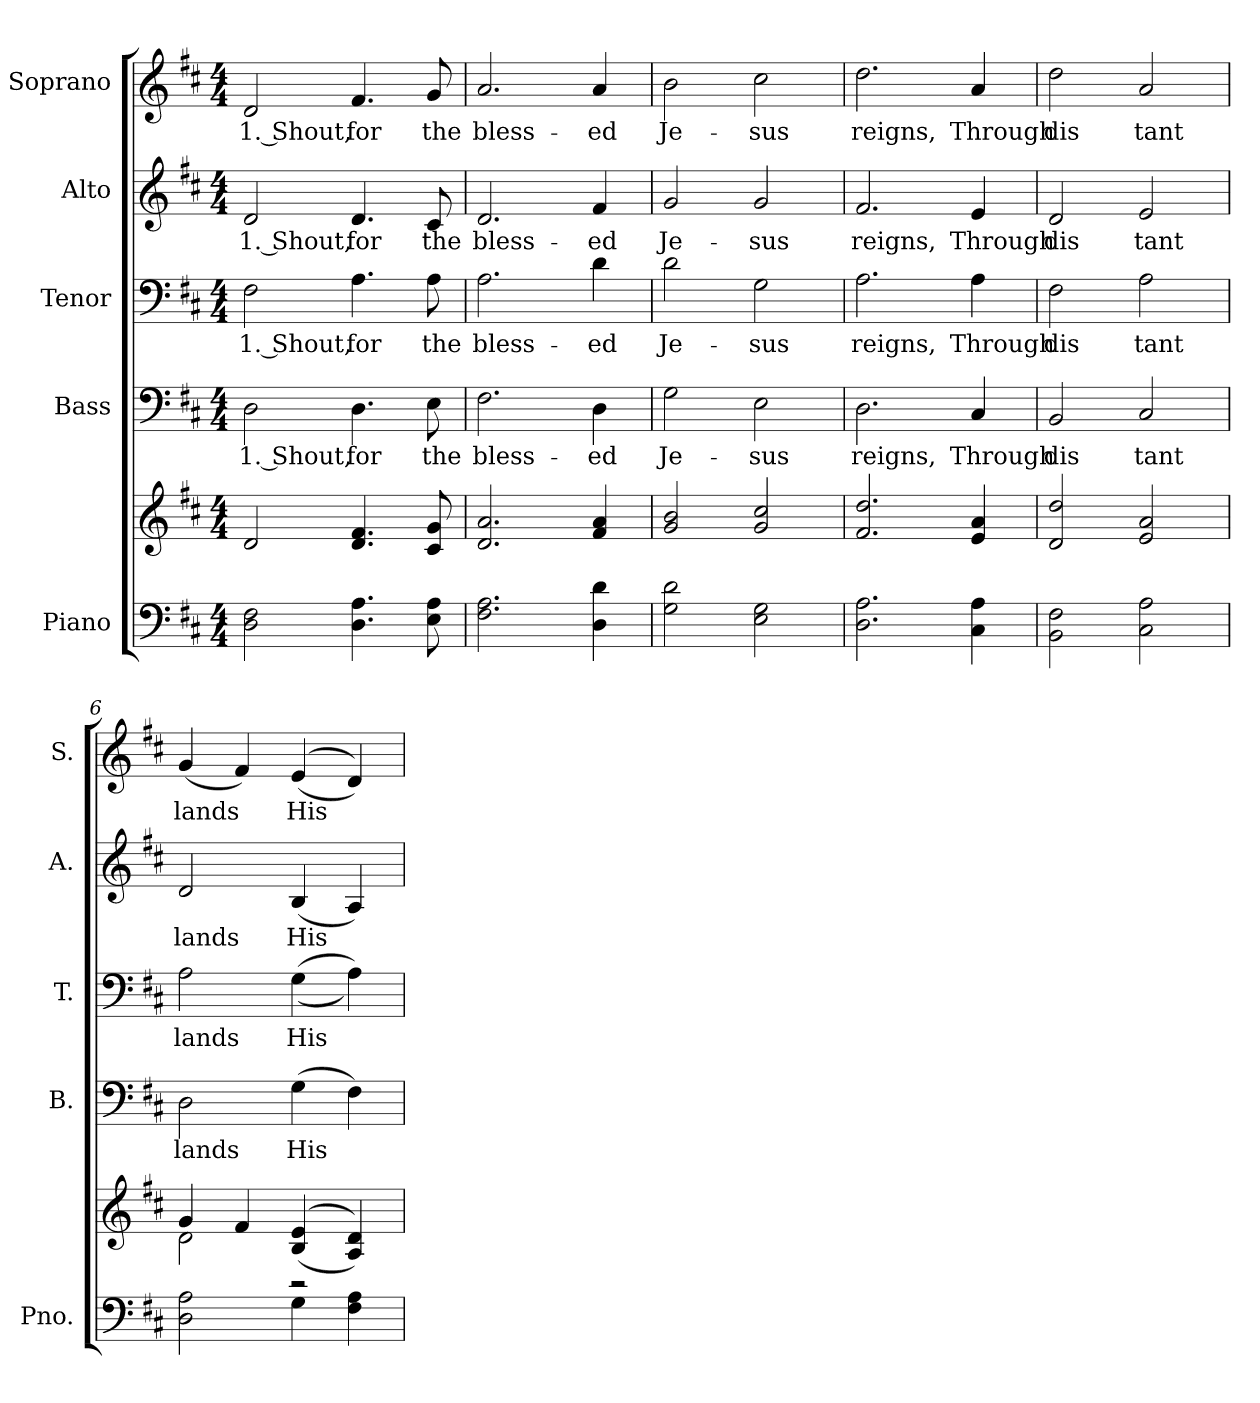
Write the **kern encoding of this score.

**kern	**kern	**kern	**text	**kern	**text	**kern	**text	**kern	**text
*part5	*part5	*part4	*part4	*part3	*part3	*part2	*part2	*part1	*part1
*staff6	*staff5	*staff4	*staff4	*staff3	*staff3	*staff2	*staff2	*staff1	*staff1
*I"Piano	*	*I"Bass	*	*I"Tenor	*	*I"Alto	*	*I"Soprano	*
*I'Pno.	*	*I'B.	*	*I'T.	*	*I'A.	*	*I'S.	*
!!LO:PB:g=z
*clefF4	*clefG2	*clefF4	*	*clefF4	*	*clefG2	*	*clefG2	*
*k[f#c#]	*k[f#c#]	*k[f#c#]	*	*k[f#c#]	*	*k[f#c#]	*	*k[f#c#]	*
*D:	*D:	*D:	*	*D:	*	*D:	*	*D:	*
*M4/4	*M4/4	*M4/4	*	*M4/4	*	*M4/4	*	*M4/4	*
*MM150	*MM150	*MM150	*	*MM150	*	*MM150	*	*MM150	*
=1	=1	=1	=1	=1	=1	=1	=1	=1	=1
!	!	!	!LO:LY:b:color=#000000	!	!	!	!	!	!
!	!	!	!	!	!LO:LY:b:color=#000000	!	!	!	!
!	!	!	!	!	!	!	!LO:LY:b:color=#000000	!	!
!	!	!	!	!	!	!	!	!	!LO:LY:b:color=#000000
2Di\ 2F#i	2di/	2Di\	1. Shout,	2F#i\	1. Shout,	2di/	1. Shout,	2di/	1. Shout,
!	!	!	!LO:LY:b:color=#000000	!	!	!	!	!	!
!	!	!	!	!	!LO:LY:b:color=#000000	!	!	!	!
!	!	!	!	!	!	!	!LO:LY:b:color=#000000	!	!
!	!	!	!	!	!	!	!	!	!LO:LY:b:color=#000000
4.Di\ 4.Ai	4.di/ 4.f#i	4.Di\	for	4.Ai\	for	4.di/	for	4.f#i/	for
!	!	!	!LO:LY:b:color=#000000	!	!	!	!	!	!
!	!	!	!	!	!LO:LY:b:color=#000000	!	!	!	!
!	!	!	!	!	!	!	!LO:LY:b:color=#000000	!	!
!	!	!	!	!	!	!	!	!	!LO:LY:b:color=#000000
8Ei\ 8Ai	8c#i/ 8gi	8Ei\	the	8Ai\	the	8c#i/	the	8gi/	the
=2	=2	=2	=2	=2	=2	=2	=2	=2	=2
!	!	!	!LO:LY:b:color=#000000	!	!	!	!	!	!
!	!	!	!	!	!LO:LY:b:color=#000000	!	!	!	!
!	!	!	!	!	!	!	!LO:LY:b:color=#000000	!	!
!	!	!	!	!	!	!	!	!	!LO:LY:b:color=#000000
2.F#i\ 2.Ai	2.di/ 2.ai	2.F#i\	bless-	2.Ai\	bless-	2.di/	bless-	2.ai/	bless-
!	!	!	!LO:LY:b:color=#000000	!	!	!	!	!	!
!	!	!	!	!	!LO:LY:b:color=#000000	!	!	!	!
!	!	!	!	!	!	!	!LO:LY:b:color=#000000	!	!
!	!	!	!	!	!	!	!	!	!LO:LY:b:color=#000000
4Di\ 4di	4f#i/ 4ai	4Di\	-ed	4di\	-ed	4f#i/	-ed	4ai/	-ed
=3	=3	=3	=3	=3	=3	=3	=3	=3	=3
!	!	!	!LO:LY:b:color=#000000	!	!	!	!	!	!
!	!	!	!	!	!LO:LY:b:color=#000000	!	!	!	!
!	!	!	!	!	!	!	!LO:LY:b:color=#000000	!	!
!	!	!	!	!	!	!	!	!	!LO:LY:b:color=#000000
2Gi\ 2di	2gi/ 2bi	2Gi\	Je-	2di\	Je-	2gi/	Je-	2bi\	Je-
!	!	!	!LO:LY:b:color=#000000	!	!	!	!	!	!
!	!	!	!	!	!LO:LY:b:color=#000000	!	!	!	!
!	!	!	!	!	!	!	!LO:LY:b:color=#000000	!	!
!	!	!	!	!	!	!	!	!	!LO:LY:b:color=#000000
2Ei\ 2Gi	2gi/ 2cc#i	2Ei\	-sus	2Gi\	-sus	2gi/	-sus	2cc#i\	-sus
!!LO:PB:g=z
=4	=4	=4	=4	=4	=4	=4	=4	=4	=4
!	!	!	!LO:LY:b:color=#000000	!	!	!	!	!	!
!	!	!	!	!	!LO:LY:b:color=#000000	!	!	!	!
!	!	!	!	!	!	!	!LO:LY:b:color=#000000	!	!
!	!	!	!	!	!	!	!	!	!LO:LY:b:color=#000000
2.Di\ 2.Ai	2.f#i/ 2.ddi	2.Di\	reigns,	2.Ai\	reigns,	2.f#i/	reigns,	2.ddi\	reigns,
!	!	!	!LO:LY:b:color=#000000	!	!	!	!	!	!
!	!	!	!	!	!LO:LY:b:color=#000000	!	!	!	!
!	!	!	!	!	!	!	!LO:LY:b:color=#000000	!	!
!	!	!	!	!	!	!	!	!	!LO:LY:b:color=#000000
4C#i\ 4Ai	4ei/ 4ai	4C#i/	Through	4Ai\	Through	4ei/	Through	4ai/	Through
=5	=5	=5	=5	=5	=5	=5	=5	=5	=5
!	!	!	!LO:LY:b:color=#000000	!	!	!	!	!	!
!	!	!	!	!	!LO:LY:b:color=#000000	!	!	!	!
!	!	!	!	!	!	!	!LO:LY:b:color=#000000	!	!
!	!	!	!	!	!	!	!	!	!LO:LY:b:color=#000000
2BBi\ 2F#i	2di/ 2ddi	2BBi/	dis	2F#i\	dis	2di/	dis	2ddi\	dis
!	!	!	!LO:LY:b:color=#000000	!	!	!	!	!	!
!	!	!	!	!	!LO:LY:b:color=#000000	!	!	!	!
!	!	!	!	!	!	!	!LO:LY:b:color=#000000	!	!
!	!	!	!	!	!	!	!	!	!LO:LY:b:color=#000000
2C#i\ 2Ai	2ei/ 2ai	2C#i/	tant	2Ai\	tant	2ei/	tant	2ai/	tant
=6	=6	=6	=6	=6	=6	=6	=6	=6	=6
*	*^	*	*	*	*	*	*	*	*
!	!	!	!	!LO:LY:b:color=#000000	!	!	!	!	!	!
!	!	!	!	!	!	!LO:LY:b:color=#000000	!	!	!	!
!	!	!	!	!	!	!	!	!LO:LY:b:color=#000000	!	!
!	!	!	!	!	!	!	!	!	!	!LO:LY:b:color=#000000
2Di\ 2Ai	4gi/	2di\	2Di\	lands	2Ai\	lands	2di/	lands	(4gi/	lands
.	4f#i/	.	.	.	.	.	.	.	4f#i/)	.
!	!	!	!	!LO:LY:b:color=#000000	!	!	!	!	!	!
!	!	!	!	!	!	!LO:LY:b:color=#000000	!	!	!	!
!	!	!	!	!	!	!	!	!LO:LY:b:color=#000000	!	!
!	!	!	!	!	!	!	!	!	!	!LO:LY:b:color=#000000
4Gi\	((4Bi/ 4ei	2r	(4Gi\	His	((4Gi\	His	(4Bi/	His	((4ei/	His
4F#i\ 4Ai	4Ai/ 4di))	.	4F#i\)	.	4Ai\))	.	4Ai/)	.	4di/))	.
*	*v	*v	*	*	*	*	*	*	*	*
=	=	=	=	=	=	=	=	=	=
*-	*-	*-	*-	*-	*-	*-	*-	*-	*-
